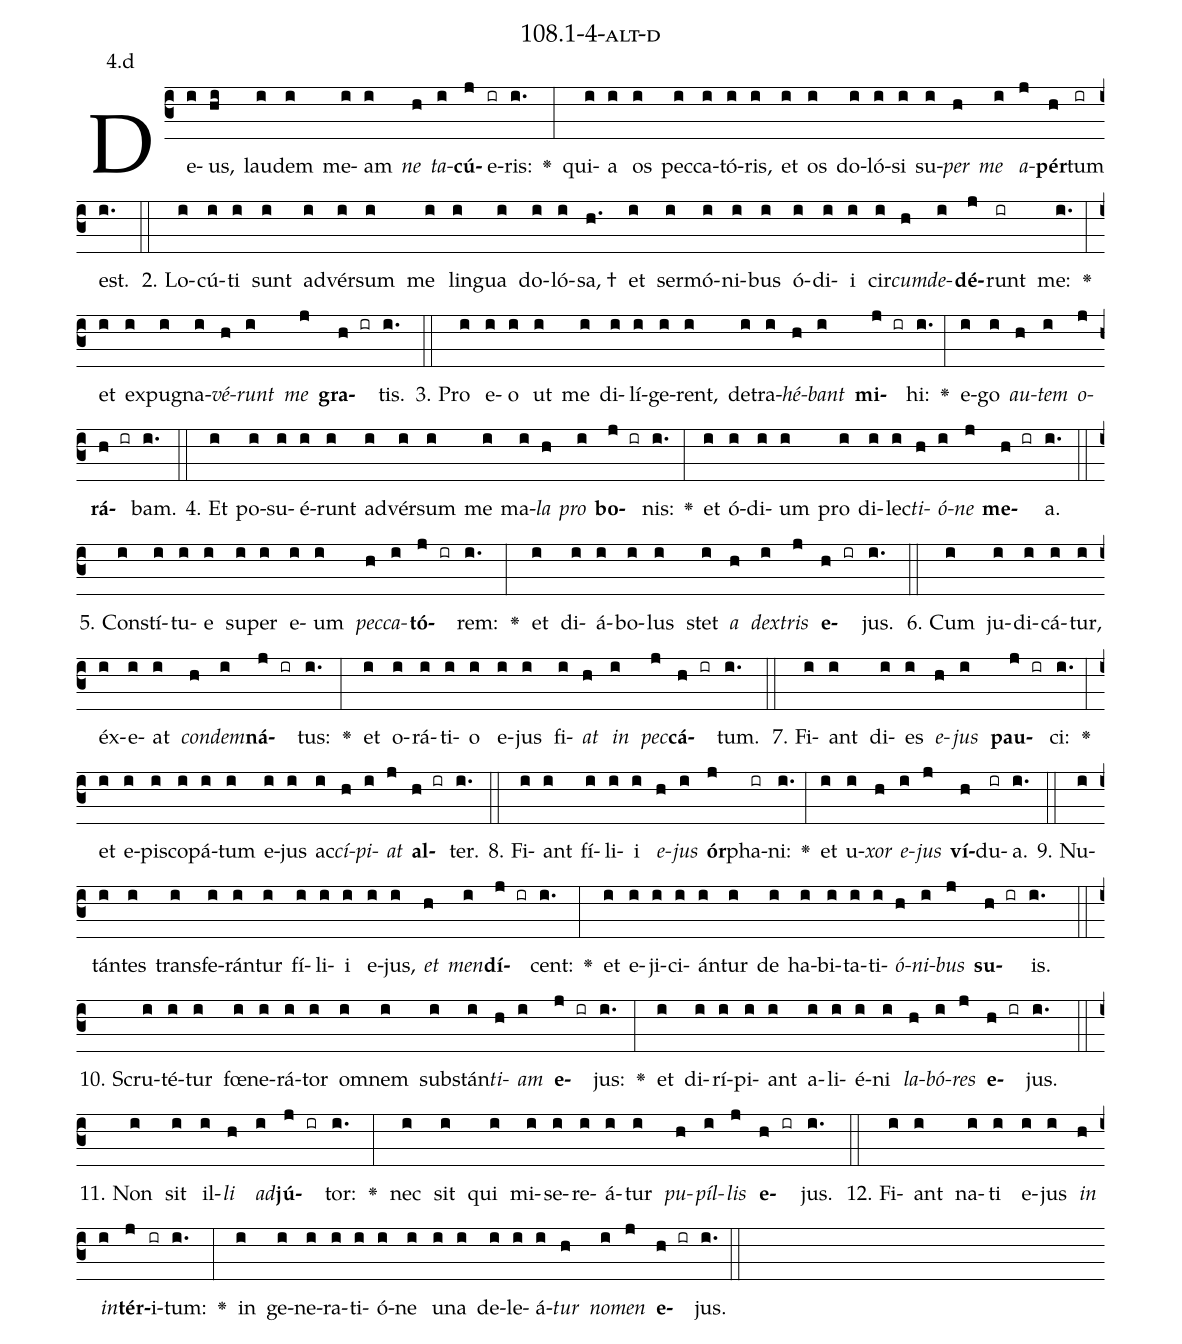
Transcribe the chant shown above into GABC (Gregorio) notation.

name: 108.1-4-alt-d;
annotation: 4.d;
%%
(c3)De(i)us,(hi) lau(i)dem(i) me(i)am(i) <i>ne</i>(h) <i>ta</i>(i)<b>cú</b>(j)e(ir)ris:(i.) <v>\greheightstar</v>(:) qui(i)a(i) os(i) pec(i)ca(i)tó(i)ris,(i) et(i) os(i) do(i)ló(i)si(i) su(i)<i>per</i>(h) <i>me</i>(i) <i>a</i>(j)<b>pér</b>(h)tum(ir) est.(i.) (::)
2. Lo(i)cú(i)ti(i) sunt(i) ad(i)vér(i)sum(i) me(i) lin(i)gua(i) do(i)ló(i)sa, †(h.) et(i) ser(i)mó(i)ni(i)bus(i) ó(i)di(i)i(i) cir(i)<i>cum</i>(h)<i>de</i>(i)<b>dé</b>(j)runt(ir) me:(i.) <v>\greheightstar</v>(:) et(i) ex(i)pu(i)gna(i)<i>vé</i>(h)<i>runt</i>(i) <i>me</i>(j) <b>gra</b>(h ir)tis.(i.) (::)
3. Pro(i) e(i)o(i) ut(i) me(i) di(i)lí(i)ge(i)rent,(i) de(i)tra(i)<i>hé</i>(h)<i>bant</i>(i) <b>mi</b>(j ir)hi:(i.) <v>\greheightstar</v>(:) e(i)go(i) <i>au</i>(h)<i>tem</i>(i) <i>o</i>(j)<b>rá</b>(h ir)bam.(i.) (::)
4. Et(i) po(i)su(i)é(i)runt(i) ad(i)vér(i)sum(i) me(i) ma(i)<i>la</i>(h) <i>pro</i>(i) <b>bo</b>(j ir)nis:(i.) <v>\greheightstar</v>(:) et(i) ó(i)di(i)um(i) pro(i) di(i)lec(i)<i>ti</i>(h)<i>ó</i>(i)<i>ne</i>(j) <b>me</b>(h ir)a.(i.) (::)
5. Con(i)stí(i)tu(i)e(i) su(i)per(i) e(i)um(i) <i>pec</i>(h)<i>ca</i>(i)<b>tó</b>(j ir)rem:(i.) <v>\greheightstar</v>(:) et(i) di(i)á(i)bo(i)lus(i) stet(i) <i>a</i>(h) <i>dex</i>(i)<i>tris</i>(j) <b>e</b>(h ir)jus.(i.) (::)
6. Cum(i) ju(i)di(i)cá(i)tur,(i) éx(i)e(i)at(i) <i>con</i>(h)<i>dem</i>(i)<b>ná</b>(j ir)tus:(i.) <v>\greheightstar</v>(:) et(i) o(i)rá(i)ti(i)o(i) e(i)jus(i) fi(i)<i>at</i>(h) <i>in</i>(i) <i>pec</i>(j)<b>cá</b>(h ir)tum.(i.) (::)
7. Fi(i)ant(i) di(i)es(i) <i>e</i>(h)<i>jus</i>(i) <b>pau</b>(j ir)ci:(i.) <v>\greheightstar</v>(:) et(i) e(i)pis(i)co(i)pá(i)tum(i) e(i)jus(i) ac(i)<i>cí</i>(h)<i>pi</i>(i)<i>at</i>(j) <b>al</b>(h ir)ter.(i.) (::)
8. Fi(i)ant(i) fí(i)li(i)i(i) <i>e</i>(h)<i>jus</i>(i) <b>ór</b>(j)pha(ir)ni:(i.) <v>\greheightstar</v>(:) et(i) u(i)<i>xor</i>(h) <i>e</i>(i)<i>jus</i>(j) <b>ví</b>(h)du(ir)a.(i.) (::)
9. Nu(i)tán(i)tes(i) trans(i)fe(i)rán(i)tur(i) fí(i)li(i)i(i) e(i)jus,(i) <i>et</i>(h) <i>men</i>(i)<b>dí</b>(j ir)cent:(i.) <v>\greheightstar</v>(:) et(i) e(i)ji(i)ci(i)án(i)tur(i) de(i) ha(i)bi(i)ta(i)ti(i)<i>ó</i>(h)<i>ni</i>(i)<i>bus</i>(j) <b>su</b>(h ir)is.(i.) (::)
10. Scru(i)té(i)tur(i) fœ(i)ne(i)rá(i)tor(i) om(i)nem(i) sub(i)stán(i)<i>ti</i>(h)<i>am</i>(i) <b>e</b>(j ir)jus:(i.) <v>\greheightstar</v>(:) et(i) di(i)rí(i)pi(i)ant(i) a(i)li(i)é(i)ni(i) <i>la</i>(h)<i>bó</i>(i)<i>res</i>(j) <b>e</b>(h ir)jus.(i.) (::)
11. Non(i) sit(i) il(i)<i>li</i>(h) <i>ad</i>(i)<b>jú</b>(j ir)tor:(i.) <v>\greheightstar</v>(:) nec(i) sit(i) qui(i) mi(i)se(i)re(i)á(i)tur(i) <i>pu</i>(h)<i>píl</i>(i)<i>lis</i>(j) <b>e</b>(h ir)jus.(i.) (::)
12. Fi(i)ant(i) na(i)ti(i) e(i)jus(i) <i>in</i>(h) <i>in</i>(i)<b>tér</b>(j)i(ir)tum:(i.) <v>\greheightstar</v>(:) in(i) ge(i)ne(i)ra(i)ti(i)ó(i)ne(i) u(i)na(i) de(i)le(i)á(i)<i>tur</i>(h) <i>no</i>(i)<i>men</i>(j) <b>e</b>(h ir)jus.(i.) (::)
